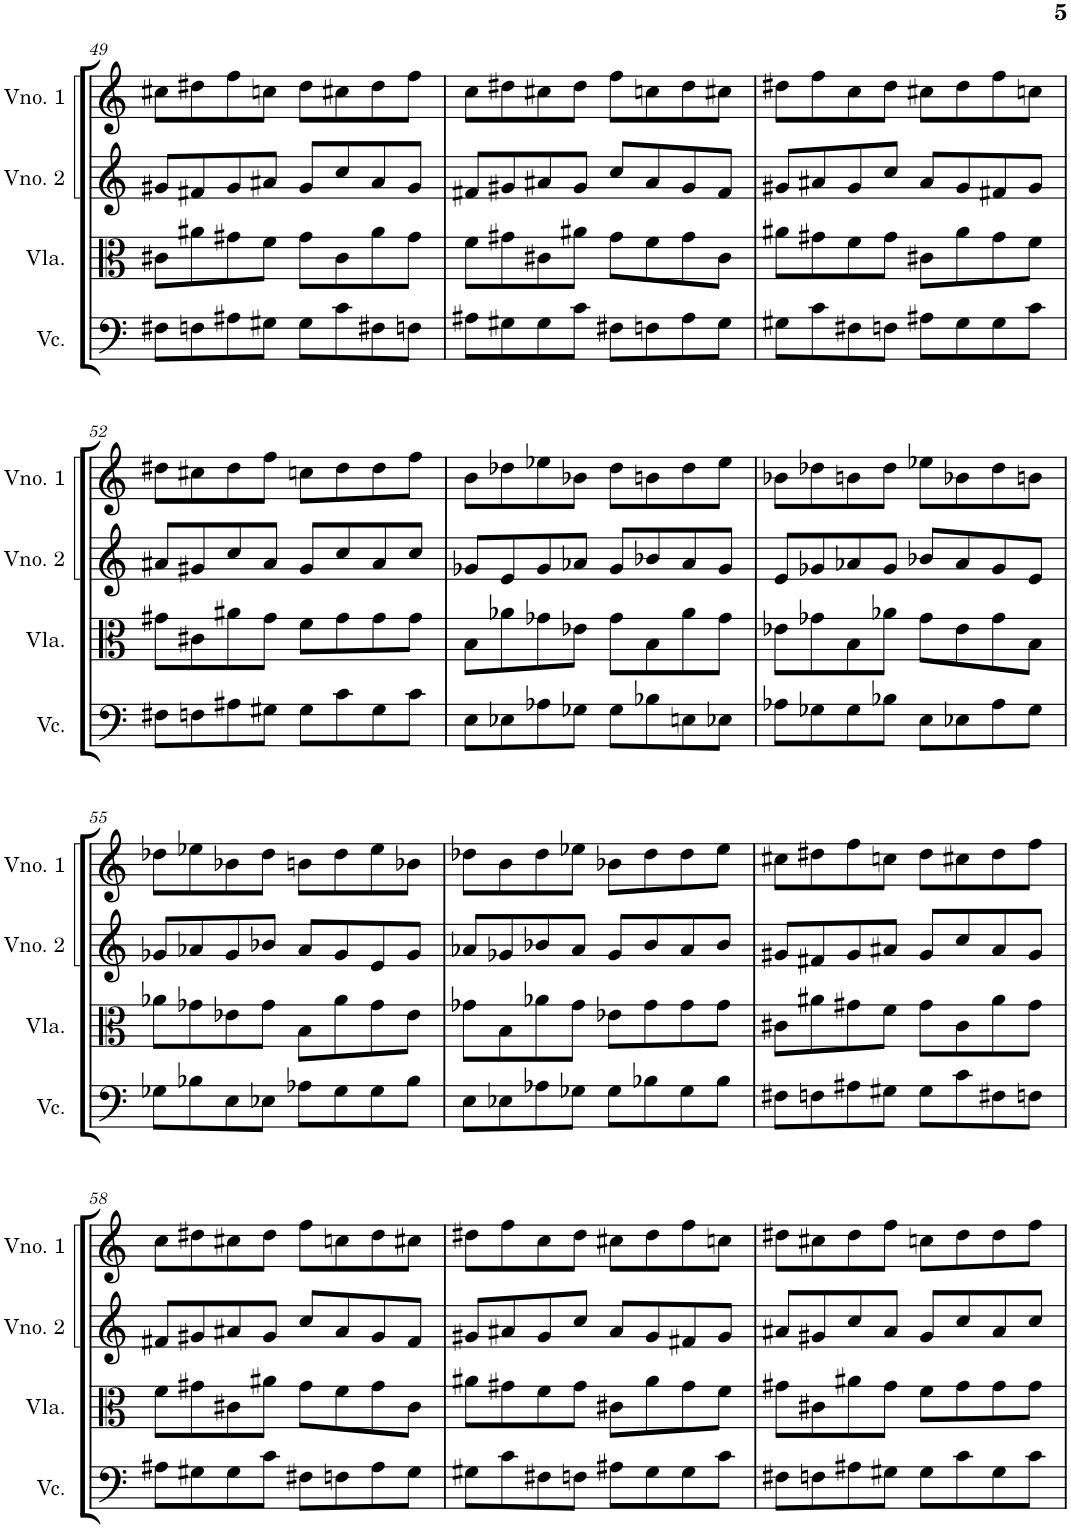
**kern	**kern	**kern	**kern
*part4	*part3	*part2	*part1
*staff4	*staff3	*staff2	*staff1
*I"Violoncelo	*I"Viola	*I"Violino 2	*I"Violino 1
*I'Vc.	*I'Vla.	*I'Vno. 2	*I'Vno. 1
!!LO:PB:g=z
*clefF4	*clefC3	*clefG2	*clefG2
*k[]	*k[]	*k[]	*k[]
*M4/4	*M4/4	*M4/4	*M4/4
=49	=49	=49	=49
8F#X\L	8c#X\L	8g#X/L	8cc#X\L
8Fn\	8a#X\	8f#X/	8dd#X\
8A#X\	8g#X\	8g#/	8ff\
8G#X\J	8f\J	8a#X/J	8ccn\J
8G#\L	8g#\L	8g#/L	8dd#\L
8c\	8c#\	8cc/	8cc#X\
8F#X\	8a#\	8a#/	8dd#\
8Fn\J	8g#\J	8g#/J	8ff\J
=50	=50	=50	=50
8A#X\L	8f\L	8f#X/L	8cc\L
8G#X\	8g#X\	8g#X/	8dd#X\
8G#\	8c#X\	8a#X/	8cc#X\
8c\J	8a#X\J	8g#/J	8dd#\J
8F#X\L	8g#\L	8cc/L	8ff\L
8Fn\	8f\	8a#/	8ccn\
8A#\	8g#\	8g#/	8dd#\
8G#\J	8c#\J	8f#/J	8cc#X\J
=51	=51	=51	=51
8G#X\L	8a#X\L	8g#X/L	8dd#X\L
8c\	8g#X\	8a#X/	8ff\
8F#X\	8f\	8g#/	8cc\
8Fn\J	8g#\J	8cc/J	8dd#\J
8A#X\L	8c#X\L	8a#/L	8cc#X\L
8G#\	8a#\	8g#/	8dd#\
8G#\	8g#\	8f#X/	8ff\
8c\J	8f\J	8g#/J	8ccn\J
!!LO:LB:g=z
=52	=52	=52	=52
8F#X\L	8g#X\L	8a#X/L	8dd#X\L
8Fn\	8c#X\	8g#X/	8cc#X\
8A#X\	8a#X\	8cc/	8dd#\
8G#X\J	8g#\J	8a#/J	8ff\J
8G#\L	8f\L	8g#/L	8ccn\L
8c\	8g#\	8cc/	8dd#\
8G#\	8g#\	8a#/	8dd#\
8c\J	8g#\J	8cc/J	8ff\J
=53	=53	=53	=53
8E\L	8B\L	8g-X/L	8b\L
8E-X\	8a-X\	8e/	8dd-X\
8A-X\	8g-X\	8g-/	8ee-X\
8G-X\J	8e-X\J	8a-X/J	8b-X\J
8G-\L	8g-\L	8g-/L	8dd-\L
8B-X\	8B\	8b-X/	8bn\
8En\	8a-\	8a-/	8dd-\
8E-X\J	8g-\J	8g-/J	8ee-\J
=54	=54	=54	=54
8A-X\L	8e-X\L	8e/L	8b-X\L
8G-X\	8g-X\	8g-X/	8dd-X\
8G-\	8B\	8a-X/	8bn\
8B-X\J	8a-X\J	8g-/J	8dd-\J
8E\L	8g-\L	8b-X/L	8ee-X\L
8E-X\	8e-\	8a-/	8b-X\
8A-\	8g-\	8g-/	8dd-\
8G-\J	8B\J	8e/J	8bn\J
!!LO:LB:g=z
=55	=55	=55	=55
8G-X\L	8a-X\L	8g-X/L	8dd-X\L
8B-X\	8g-X\	8a-X/	8ee-X\
8E\	8e-X\	8g-/	8b-X\
8E-X\J	8g-\J	8b-X/J	8dd-\J
8A-X\L	8B\L	8a-/L	8bn\L
8G-\	8a-\	8g-/	8dd-\
8G-\	8g-\	8e/	8ee-\
8B-\J	8e-\J	8g-/J	8b-X\J
=56	=56	=56	=56
8E\L	8g-X\L	8a-X/L	8dd-X\L
8E-X\	8B\	8g-X/	8b\
8A-X\	8a-X\	8b-X/	8dd-\
8G-X\J	8g-\J	8a-/J	8ee-X\J
8G-\L	8e-X\L	8g-/L	8b-X\L
8B-X\	8g-\	8b-/	8dd-\
8G-\	8g-\	8a-/	8dd-\
8B-\J	8g-\J	8b-/J	8ee-\J
=57	=57	=57	=57
8F#X\L	8c#X\L	8g#X/L	8cc#X\L
8Fn\	8a#X\	8f#X/	8dd#X\
8A#X\	8g#X\	8g#/	8ff\
8G#X\J	8f\J	8a#X/J	8ccn\J
8G#\L	8g#\L	8g#/L	8dd#\L
8c\	8c#\	8cc/	8cc#X\
8F#X\	8a#\	8a#/	8dd#\
8Fn\J	8g#\J	8g#/J	8ff\J
!!LO:LB:g=z
=58	=58	=58	=58
8A#X\L	8f\L	8f#X/L	8cc\L
8G#X\	8g#X\	8g#X/	8dd#X\
8G#\	8c#X\	8a#X/	8cc#X\
8c\J	8a#X\J	8g#/J	8dd#\J
8F#X\L	8g#\L	8cc/L	8ff\L
8Fn\	8f\	8a#/	8ccn\
8A#\	8g#\	8g#/	8dd#\
8G#\J	8c#\J	8f#/J	8cc#X\J
=59	=59	=59	=59
8G#X\L	8a#X\L	8g#X/L	8dd#X\L
8c\	8g#X\	8a#X/	8ff\
8F#X\	8f\	8g#/	8cc\
8Fn\J	8g#\J	8cc/J	8dd#\J
8A#X\L	8c#X\L	8a#/L	8cc#X\L
8G#\	8a#\	8g#/	8dd#\
8G#\	8g#\	8f#X/	8ff\
8c\J	8f\J	8g#/J	8ccn\J
=60	=60	=60	=60
8F#X\L	8g#X\L	8a#X/L	8dd#X\L
8Fn\	8c#X\	8g#X/	8cc#X\
8A#X\	8a#X\	8cc/	8dd#\
8G#X\J	8g#\J	8a#/J	8ff\J
8G#\L	8f\L	8g#/L	8ccn\L
8c\	8g#\	8cc/	8dd#\
8G#\	8g#\	8a#/	8dd#\
8c\J	8g#\J	8cc/J	8ff\J
=	=	=	=
*-	*-	*-	*-
